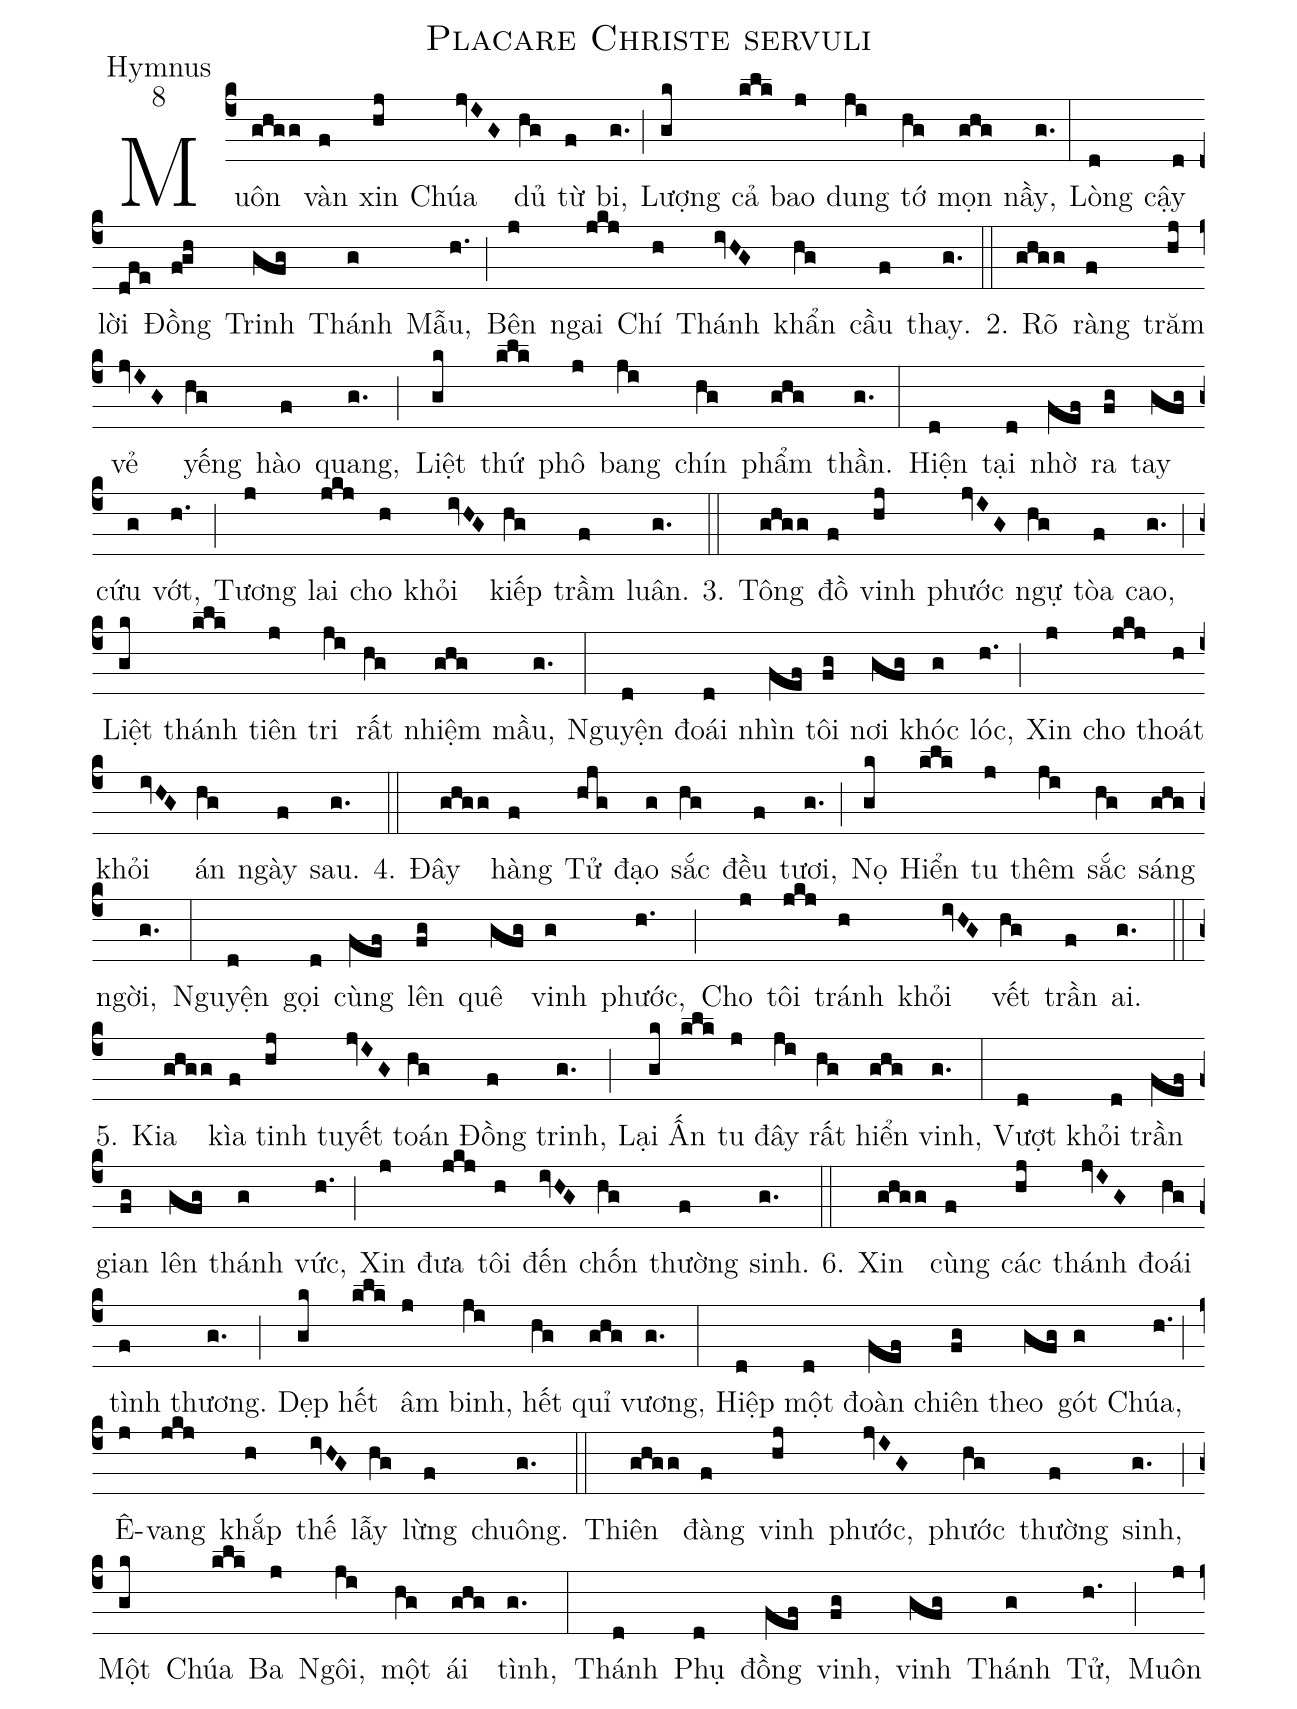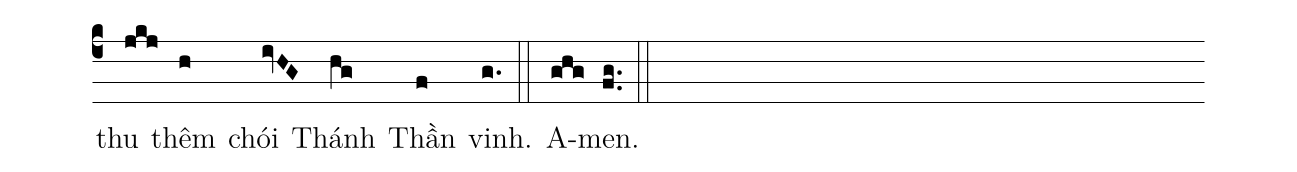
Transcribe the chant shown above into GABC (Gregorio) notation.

name:Placare Christe servuli;
office-part:Hymnus;
mode:8;
%%
(c4)Muôn(ghgg) vàn(f) xin(hj) Chúa(jvIG) dủ(hg) từ(f) bi,(g.) (;) Lượng(gk) cả(klk) bao(j) dung(ji) tớ(hg) mọn(ghg) nầy,(g.) (:) Lòng(d) cậy(d) lời(dfe) Đồng(fgh) Trinh(gfg) Thánh(g) Mẫu,(h.) (;) Bên(j) ngai(jkj) Chí(h) Thánh(ivHG) khẩn(hg) cầu(f) thay.(g.) (::)

2. Rõ(ghgg) ràng(f) trăm(hj) vẻ(jvIG) yếng(hg) hào(f) quang,(g.) (;)
Liệt(gk) thứ(klk) phô(j) bang(ji) chín(hg) phẩm(ghg) thần.(g.) (:)
Hiện(d) tại(d) nhờ(fef) ra(fg) tay(gfg) cứu(g) vớt,(h.) (;) Tương(j) lai(jkj) cho(h) khỏi(ivHG) kiếp(hg) trầm(f) luân.(g.) (::)

3. Tông(ghgg) đồ(f) vinh(hj) phước(jvIG) ngự(hg) tòa(f) cao,(g.) (;)
Liệt(gk) thánh(klk) tiên(j) tri(ji) rất(hg) nhiệm(ghg) mầu,(g.) (:)
Nguyện(d) đoái(d) nhìn(fef) tôi(fg) nơi(gfg) khóc(g) lóc,(h.) (;)
Xin(j) cho(jkj) thoát(h) khỏi(ivHG) án(hg) ngày(f) sau.(g.) (::)

4. Đây(ghgg) hàng(f) Tử(hjg) đạo(g) sắc(hg) đều(f) tươi,(g.) (;)
Nọ(gk) Hiển(klk) tu(j) thêm(ji) sắc(hg) sáng(ghg) ngời,(g.) (:)
Nguyện(d) gọi(d) cùng(fef) lên(fg) quê(gfg) vinh(g) phước,(h.) (;)
Cho(j) tôi(jkj) tránh(h) khỏi(ivHG) vết(hg) trần(f) ai.(g.) (::)

5. Kia(ghgg) kìa(f) tinh(hj) tuyết(jvIG) toán(hg) Đồng(f) trinh,(g.) (;)
Lại(gk) Ấn(klk) tu(j) đây(ji) rất(hg) hiển(ghg) vinh,(g.) (:)
Vượt(d) khỏi(d) trần(fef) gian(fg) lên(gfg) thánh(g) vức,(h.) (;)
Xin(j) đưa(jkj) tôi(h) đến(ivHG) chốn(hg) thường(f) sinh.(g.) (::)

6. Xin(ghgg) cùng(f) các(hj) thánh(jvIG) đoái(hg) tình(f) thương.(g.) (;)
Dẹp(gk) hết(klk) âm(j) binh,(ji) hết(hg) quỉ(ghg) vương,(g.) (:)
Hiệp(d) một(d) đoàn(fef) chiên(fg) theo(gfg) gót(g) Chúa,(h.) (;)
Ê-(j)vang(jkj) khắp(h) thế(ivHG) lẫy(hg) lừng(f) chuông.(g.) (::)

Thiên(ghgg) đàng(f) vinh(hj) phước,(jvIG) phước(hg) thường(f) sinh,(g.) (;)
Một(gk) Chúa(klk) Ba(j) Ngôi,(ji) một(hg) ái(ghg) tình,(g.) (:)
Thánh(d) Phụ(d) đồng(fef) vinh,(fg) vinh(gfg) Thánh(g) Tử,(h.) (;)
Muôn(j) thu(jkj) thêm(h) chói(ivHG) Thánh(hg) Thần(f) vinh.(g.) (::) A-(ghg)men.(fg..) (::)
